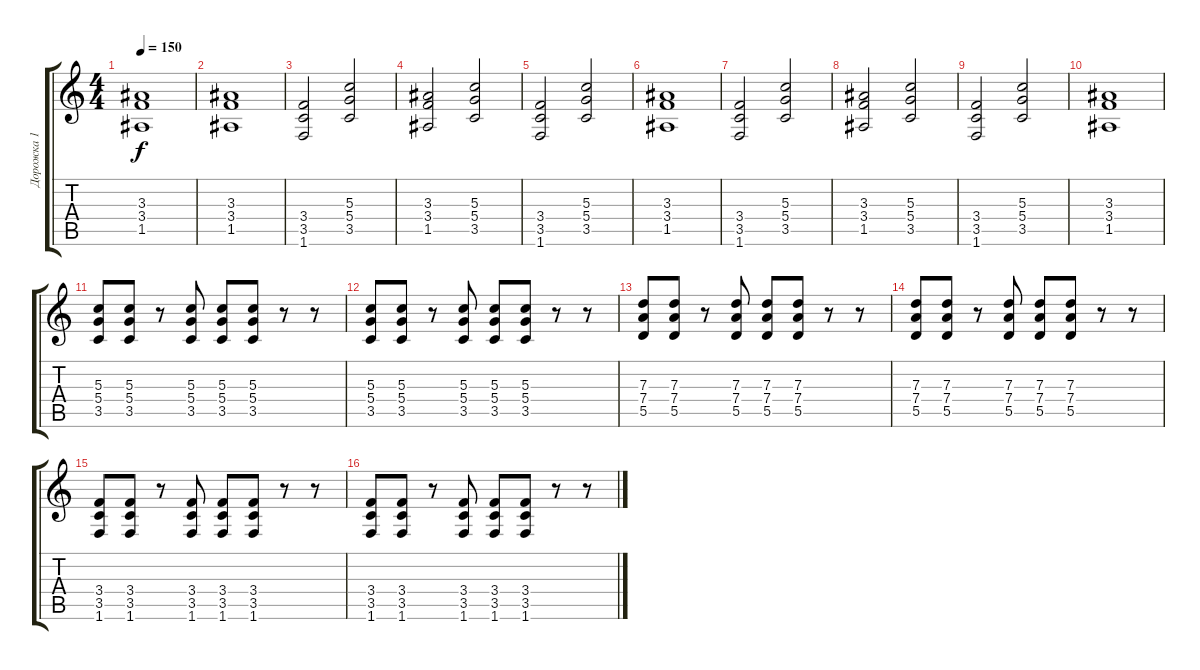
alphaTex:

\track ("Дорожка 1" "Дорожка 1") {instrument overdrivenguitar}
\staff {score tabs}
\tuning (E4 B3 G3 D3 A2 E2) {hide}
\ts (4 4)
\tempo 150
\clef g2
\ks c
(3.3 3.4 1.5).1{dy f} |
(3.3 3.4 1.5).1 |
(3.4 3.5 1.6).2 (5.3 5.4 3.5).2 |
(3.3 3.4 1.5).2 (5.3 5.4 3.5).2 |
(3.4 3.5 1.6).2 (5.3 5.4 3.5).2 |
(3.3 3.4 1.5).1 |
(3.4 3.5 1.6).2 (5.3 5.4 3.5).2 |
(3.3 3.4 1.5).2 (5.3 5.4 3.5).2 |
(3.4 3.5 1.6).2 (5.3 5.4 3.5).2 |
(3.3 3.4 1.5).1 |
(5.3 5.4 3.5).8 (5.3 5.4 3.5).8 r.8 (5.3 5.4 3.5).8 (5.3 5.4 3.5).8 (5.3 5.4 3.5).8 r.8 r.8 |
(5.3 5.4 3.5).8 (5.3 5.4 3.5).8 r.8 (5.3 5.4 3.5).8 (5.3 5.4 3.5).8 (5.3 5.4 3.5).8 r.8 r.8 |
(7.3 7.4 5.5).8 (7.3 7.4 5.5).8 r.8 (7.3 7.4 5.5).8 (7.3 7.4 5.5).8 (7.3 7.4 5.5).8 r.8 r.8 |
(7.3 7.4 5.5).8 (7.3 7.4 5.5).8 r.8 (7.3 7.4 5.5).8 (7.3 7.4 5.5).8 (7.3 7.4 5.5).8 r.8 r.8 |
(3.4 3.5 1.6).8 (3.4 3.5 1.6).8 r.8 (3.4 3.5 1.6).8 (3.4 3.5 1.6).8 (3.4 3.5 1.6).8 r.8 r.8 |
(3.4 3.5 1.6).8 (3.4 3.5 1.6).8 r.8 (3.4 3.5 1.6).8 (3.4 3.5 1.6).8 (3.4 3.5 1.6).8 r.8 r.8
